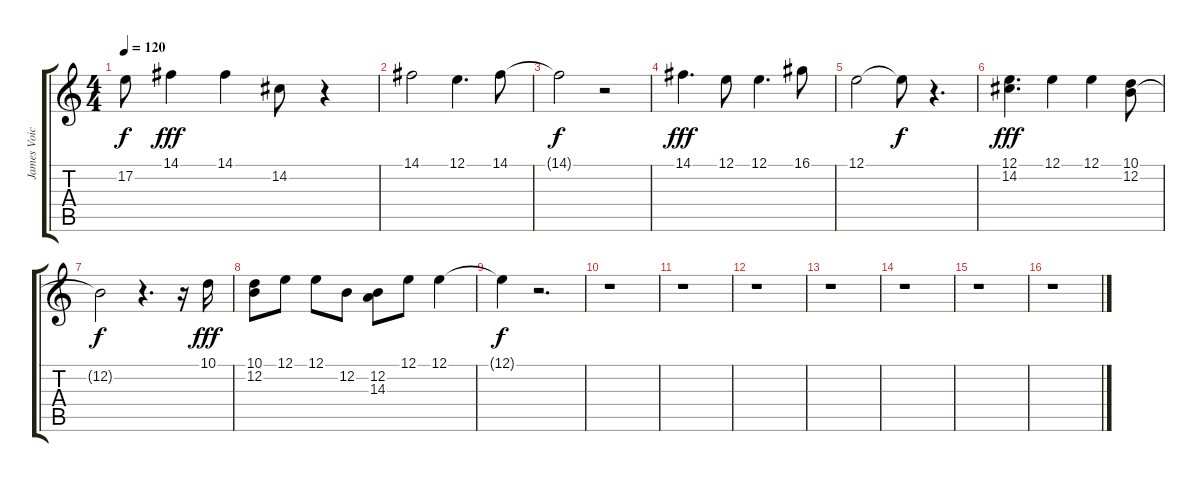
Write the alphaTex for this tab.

\track ("James Voice" "James Voic") {instrument pad3polysynth}
\staff {score tabs}
\tuning (E4 B3 G3 D3 A2 E2) {hide}
\ts (4 4)
\tempo 120
\clef g2
\ks c
17.2{t}.8{dy f} 14.1.4{dy fff} 14.1.4 14.2.8 r.4 |
14.1.2 12.1.4{d} 14.1.8 |
14.1{t}.2{dy f} r.2 |
14.1.4{d dy fff} 12.1.8 12.1.4{d} 16.1.8 |
12.1.2 12.1{t}.8{dy f} r.4{d} |
(12.1 14.2).4{d dy fff} 12.1.4 12.1.4 (10.1 12.2).8 |
12.2{t}.2{dy f} r.4{d} r.16 10.1.16{dy fff} |
(10.1 12.2).8 12.1.8 12.1.8 12.2.8 (12.2 14.3).8 12.1.8 12.1.4 |
12.1{t}.4{dy f} r.2{d} |
r.1 |
r.1 |
r.1 |
r.1 |
r.1 |
r.1 |
r.1
